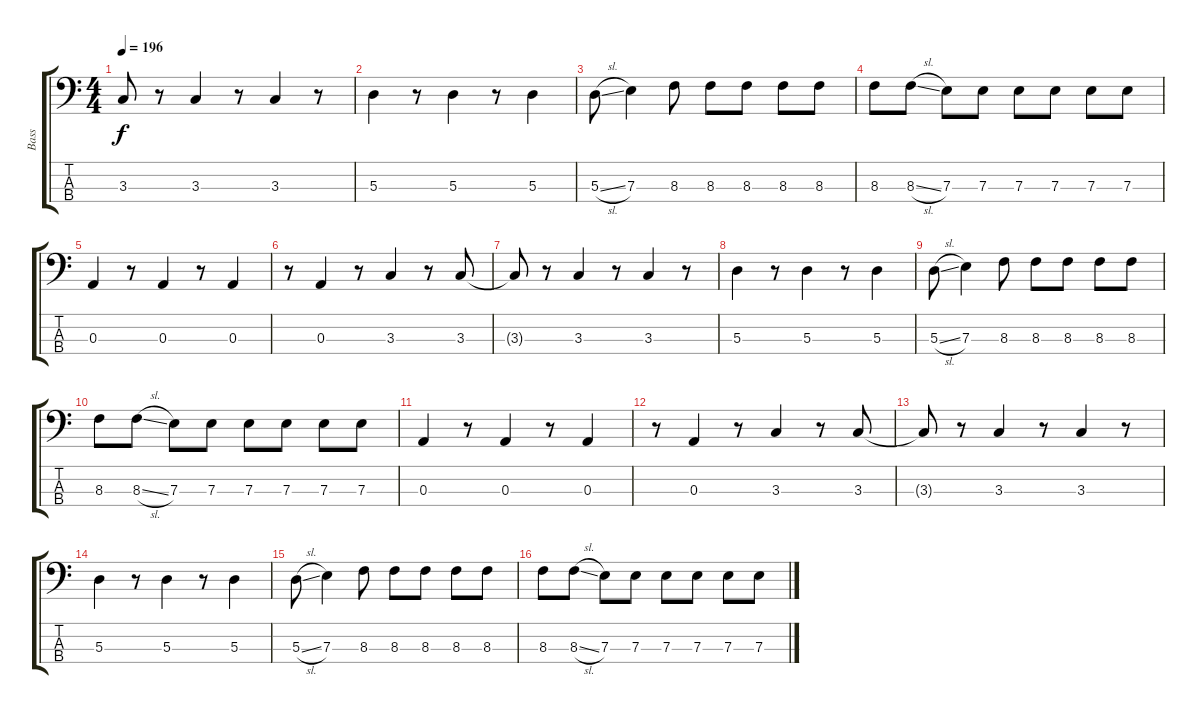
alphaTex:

\track ("Bass" "Bass") {instrument synthbass2}
\staff {score tabs}
\tuning (G2 D2 A1 E1) {hide}
\ts (4 4)
\tempo 196
\clef f4
\ks c
3.3{t}.8{dy f} r.8 3.3.4 r.8 3.3.4 r.8 |
5.3.4 r.8 5.3.4 r.8 5.3.4 |
5.3{sl}.8 7.3.4 8.3.8 8.3.8 8.3.8 8.3.8 8.3.8 |
8.3.8 8.3{sl}.8 7.3.8 7.3.8 7.3.8 7.3.8 7.3.8 7.3.8 |
0.3.4 r.8 0.3.4 r.8 0.3.4 |
r.8 0.3.4 r.8 3.3.4 r.8 3.3.8 |
3.3{t}.8 r.8 3.3.4 r.8 3.3.4 r.8 |
5.3.4 r.8 5.3.4 r.8 5.3.4 |
5.3{sl}.8 7.3.4 8.3.8 8.3.8 8.3.8 8.3.8 8.3.8 |
8.3.8 8.3{sl}.8 7.3.8 7.3.8 7.3.8 7.3.8 7.3.8 7.3.8 |
0.3.4 r.8 0.3.4 r.8 0.3.4 |
r.8 0.3.4 r.8 3.3.4 r.8 3.3.8 |
3.3{t}.8 r.8 3.3.4 r.8 3.3.4 r.8 |
5.3.4 r.8 5.3.4 r.8 5.3.4 |
5.3{sl}.8 7.3.4 8.3.8 8.3.8 8.3.8 8.3.8 8.3.8 |
8.3.8 8.3{sl}.8 7.3.8 7.3.8 7.3.8 7.3.8 7.3.8 7.3.8
